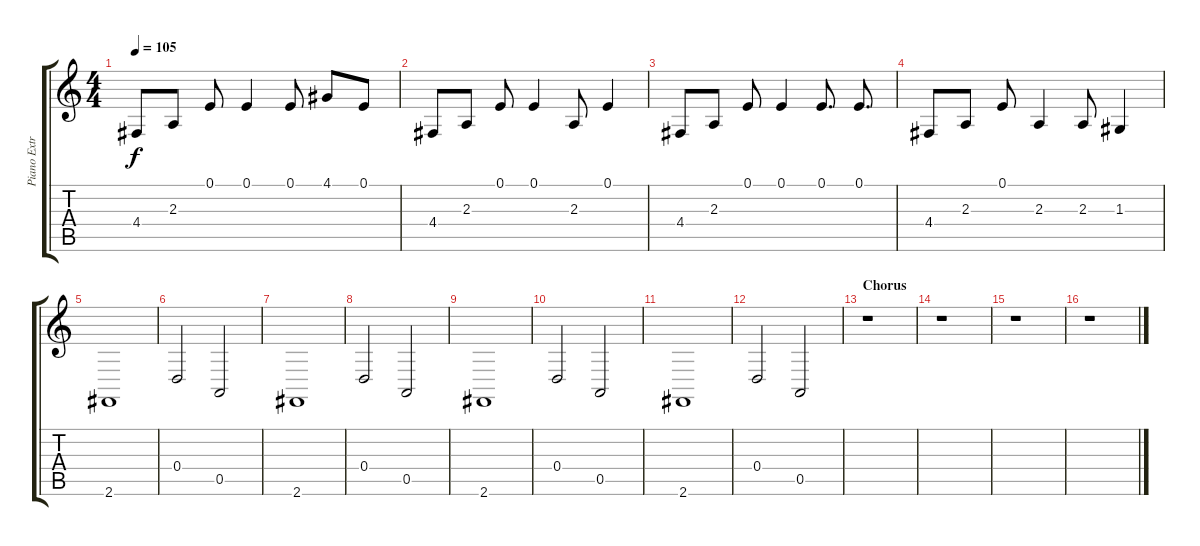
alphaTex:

\track ("Piano Extra Left" "Piano Extr") {instrument acousticgrandpiano}
\staff {score tabs}
\tuning (E4 B3 G3 D3 A2 E2) {hide}
\ts (4 4)
\tempo 105
\clef g2
\ks c
4.4.8{dy f} 2.3.8 0.1.8 0.1.4 0.1.8 4.1.8 0.1.8 |
4.4.8 2.3.8 0.1.8 0.1.4 2.3.8 0.1.4 |
4.4.8 2.3.8 0.1.8 0.1.4 0.1.8{d} 0.1.8{d} |
4.4.8 2.3.8 0.1.8 2.3.4 2.3.8 1.3.4 |
2.6.1 |
0.4.2 0.5.2 |
2.6.1 |
0.4.2 0.5.2 |
2.6.1 |
0.4.2 0.5.2 |
2.6.1 |
0.4.2 0.5.2 |
\section ("" "Chorus")
r.1 |
r.1 |
r.1 |
r.1
